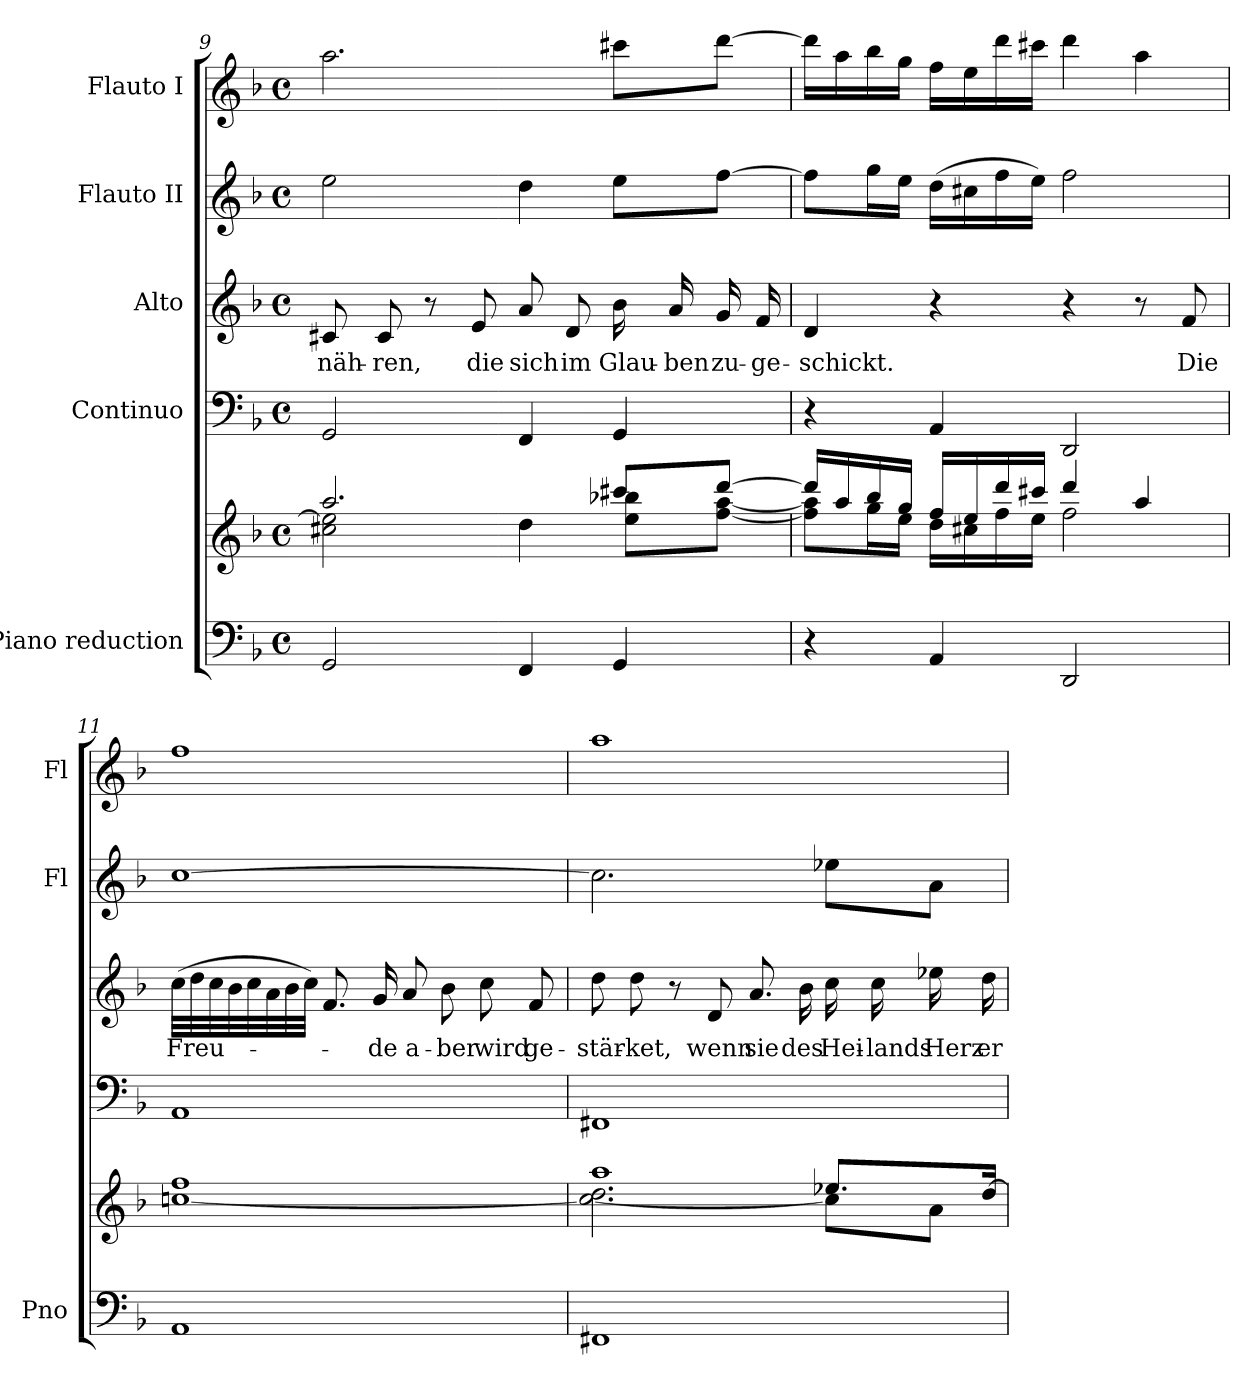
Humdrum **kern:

**kern	**kern	**kern	**kern	**text	**kern	**kern
*part5	*part5	*part4	*part3	*part3	*part2	*part1
*staff6	*staff5	*staff4	*staff3	*staff3	*staff2	*staff1
*I"Piano reduction	*	*I"Continuo	*I"Alto	*	*I"Flauto II	*I"Flauto I
*I'Pno	*	*	*	*	*I'Fl	*I'Fl
*clefF4	*clefG2	*clefF4	*clefG2	*	*clefG2	*clefG2
*k[b-]	*k[b-]	*k[b-]	*k[b-]	*	*k[b-]	*k[b-]
*M4/4	*M4/4	*M4/4	*M4/4	*	*M4/4	*M4/4
*met(c)	*met(c)	*met(c)	*met(c)	*	*met(c)	*met(c)
=9	=9	=9	=9	=9	=9	=9
*	*^	*	*	*	*	*
!	!	!	!	!	!LO:LY:b	!	!
2GG/	2.aa/	2cc#X\ 2ee\]	2GG/	8c#X/	näh-	2ee\	2.aa\
!	!	!	!	!	!LO:LY:b	!	!
.	.	.	.	8c#/	-ren,	.	.
.	.	.	.	8r	.	.	.
!	!	!	!	!	!LO:LY:b	!	!
.	.	.	.	8e/	die	.	.
!	!	!	!	!	!LO:LY:b	!	!
4FF/	.	4dd\	4FF/	8a/	sich	4dd\	.
!	!	!	!	!	!LO:LY:b	!	!
.	.	.	.	8d/	im	.	.
!	!	!	!	!	!LO:LY:b	!	!
4GG/	8ccc#X/L	8ee\ 8bb-X\L	4GG/	16b-\	Glau-	8ee\L	8ccc#X\L
!	!	!	!	!	!LO:LY:b	!	!
.	.	.	.	16a/	-ben	.	.
!	!	!	!	!	!LO:LY:b	!	!
.	[8ddd/J	[8ff\ [8aa\J	.	16g/	zu-	[8ff\J	[8ddd\J
!	!	!	!	!	!LO:LY:b	!	!
.	.	.	.	16f/	-ge-	.	.
=10	=10	=10	=10	=10	=10	=10	=10
!	!	!	!	!	!LO:LY:b	!	!
4r	16ddd/LL]	8ff\] 8aa\]L	4r	4d/	-schickt.	8ff\L]	16ddd\LL]
.	16aa/	.	.	.	.	.	16aa\
.	16bb-/	16gg\L	.	.	.	16gg\L	16bb-\
.	16gg/JJ	16ee\JJ	.	.	.	16ee\JJ	16gg\JJ
4AA/	16ff/LL	16dd\LL	4AA/	4r	.	(16dd\LL	16ff\LL
.	16ee/	16cc#X\	.	.	.	16cc#X\	16ee\
.	16ddd/	16ff\	.	.	.	16ff\	16ddd\
.	16ccc#X/JJ	16ee\JJ	.	.	.	16ee\JJ)	16ccc#X\JJ
2DD/	4ddd/	2ff\	2DD/	4r	.	2ff\	4ddd\
.	4aa/	.	.	8r	.	.	4aa\
!	!	!	!	!	!LO:LY:b	!	!
.	.	.	.	8f/	Die	.	.
!!LO:PB:g=z
=11	=11	=11	=11	=11	=11	=11	=11
!	!	!	!	!	!LO:LY:b	!	!
1AA	1ff	[1ccn	1AA	(32cc\LLL	Freu-	[1cc	1ff
.	.	.	.	32dd\	.	.	.
.	.	.	.	32cc\	.	.	.
.	.	.	.	32b-\	.	.	.
.	.	.	.	32cc\	.	.	.
.	.	.	.	32a\	.	.	.
.	.	.	.	32b-\	.	.	.
.	.	.	.	32cc\JJJ)	.	.	.
.	.	.	.	8.f/	.	.	.
!	!	!	!	!	!LO:LY:b	!	!
.	.	.	.	16g/	-de	.	.
!	!	!	!	!	!LO:LY:b	!	!
.	.	.	.	8a/	a-	.	.
!	!	!	!	!	!LO:LY:b	!	!
.	.	.	.	8b-\	-ber	.	.
!	!	!	!	!	!LO:LY:b	!	!
.	.	.	.	8cc\	wird	.	.
!	!	!	!	!	!LO:LY:b	!	!
.	.	.	.	8f/	ge-	.	.
=12	=12	=12	=12	=12	=12	=12	=12
*	*	*^	*	*	*	*	*
!	!	!	!	!	!	!LO:LY:b	!	!
1FF#X	1aa	2.cc\_ 2.dd\	2.ryy	1FF#X	8dd\	-stär-	2.cc\]	1aa
!	!	!	!	!	!	!LO:LY:b	!	!
.	.	.	.	.	8dd\	-ket,	.	.
.	.	.	.	.	8r	.	.	.
!	!	!	!	!	!	!LO:LY:b	!	!
.	.	.	.	.	8d/	wenn	.	.
!	!	!	!	!	!	!LO:LY:b	!	!
.	.	.	.	.	8.a/	sie	.	.
!	!	!	!	!	!	!LO:LY:b	!	!
.	.	.	.	.	16b-\	des	.	.
!	!	!	!	!	!	!LO:LY:b	!	!
.	.	8cc\L]	8.ee-X/L	.	16cc\	Hei-	8ee-X\L	.
!	!	!	!	!	!	!LO:LY:b	!	!
.	.	.	.	.	16cc\	-lands	.	.
!	!	!	!	!	!	!LO:LY:b	!	!
.	.	8a\J	.	.	16ee-X\	Herz	8a\J	.
!	!	!	!	!	!	!LO:LY:b	!	!
.	.	.	[16dd/Jk	.	16dd\	er-	.	.
*	*v	*v	*v	*	*	*	*	*
=	=	=	=	=	=	=
*-	*-	*-	*-	*-	*-	*-
